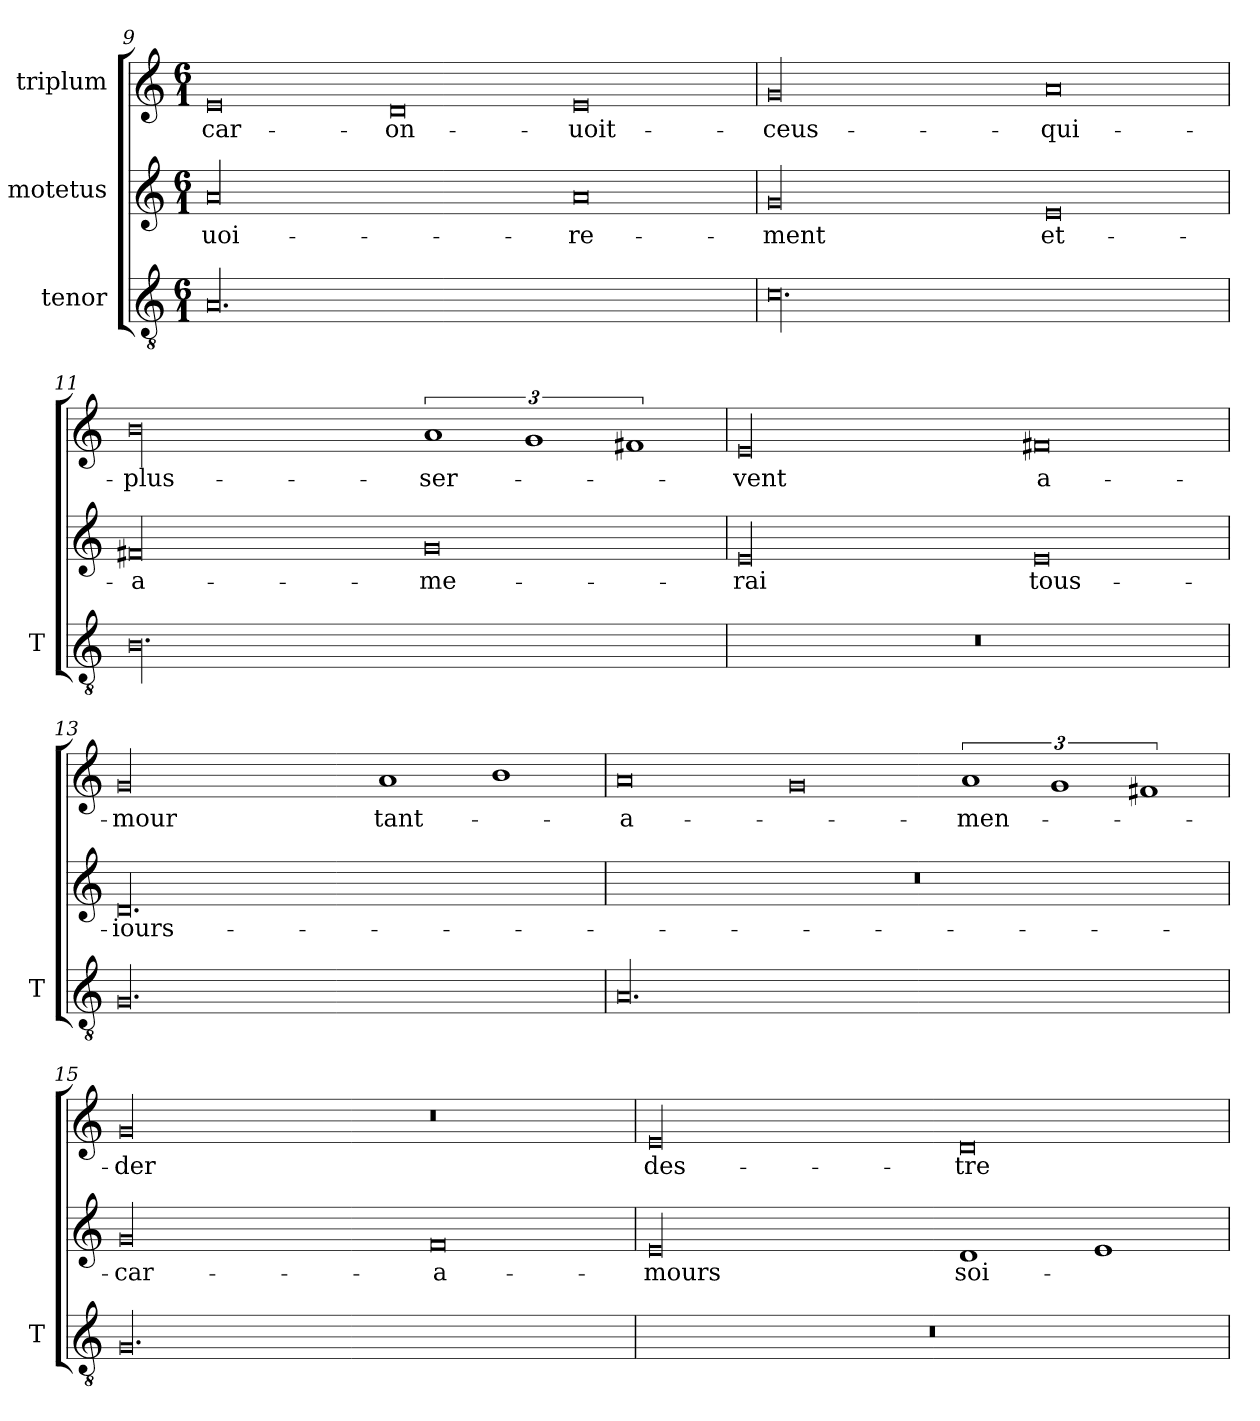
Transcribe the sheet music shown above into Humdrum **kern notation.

**kern	**kern	**text	**kern	**text
*part3	*part2	*part2	*part1	*part1
*staff3	*staff2	*staff2	*staff1	*staff1
*I"tenor	*I"motetus	*	*I"triplum	*
*I'T	*	*	*	*
*clefGv2	*clefG2	*	*clefG2	*
*k[]	*k[]	*	*k[]	*
*C:	*C:	*	*C:	*
*M6/1	*M6/1	*	*M6/1	*
=9	=9	=9	=9	=9
00.A/	00a/	uoi-	0e/	car-
.	.	.	0d/	on-
.	0a/	-re-	0e/	uoit-
=10	=10	=10	=10	=10
00.c\	00g/	-ment	00g/	ceus-
.	0e/	et-	0a/	qui-
=11	=11	=11	=11	=11
00.B\	00f#X/	a-	00b\	plus-
.	0g/	-me-	3%2a/	ser-
.	.	.	3%2g/	.
.	.	.	3%2f#X/	.
=12	=12	=12	=12	=12
00.r	00e/	-rai	00e/	-vent
.	0e/	tous-	0f#X/	a-
=13	=13	=13	=13	=13
00.G/	00.d/	iours-	00g/	-mour
.	.	.	1a/	tant-
.	.	.	1b\	.
=14	=14	=14	=14	=14
00.A/	00.r	.	0a/	a-
.	.	.	0g/	.
.	.	.	3%2a/	-men-
.	.	.	3%2g/	.
.	.	.	3%2f#X/	.
=15	=15	=15	=15	=15
00.G/	00g/	car-	00g/	-der
.	0f/	a-	0r	.
=16	=16	=16	=16	=16
00.r	00e/	-mours	00e/	des-
.	1d/	soi-	0d/	-tre
.	1e/	.	.	.
=	=	=	=	=
*-	*-	*-	*-	*-
